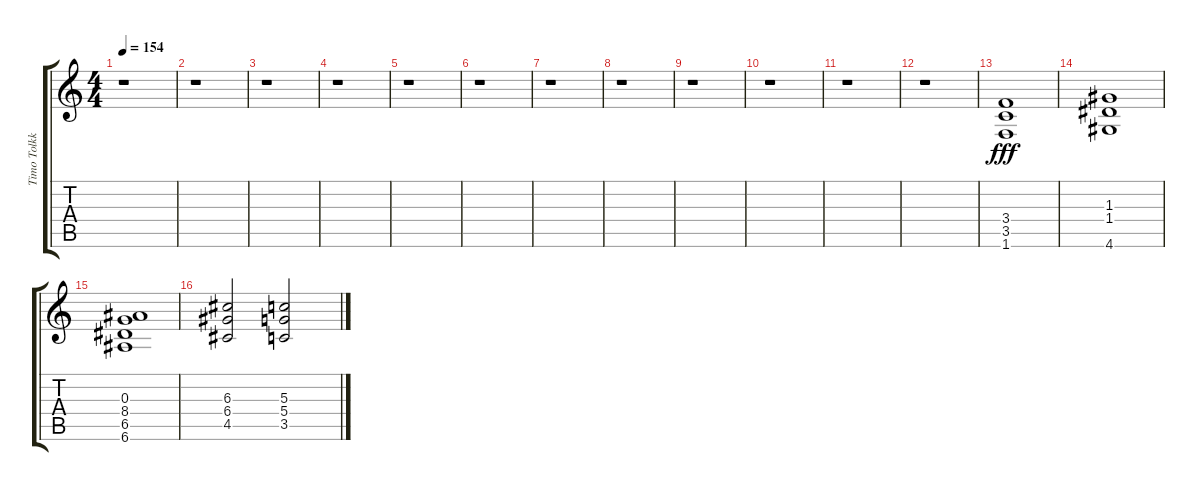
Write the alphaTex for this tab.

\track ("Timo Tolkki" "Timo Tolkk") {instrument overdrivenguitar}
\staff {score tabs}
\tuning (E4 B3 G3 D3 A2 E2) {hide}
\ts (4 4)
\tempo 154
\clef g2
\ks c
r.1{dy fff} |
r.1 |
r.1 |
r.1 |
r.1 |
r.1 |
r.1 |
r.1 |
r.1 |
r.1 |
r.1 |
r.1 |
(3.4 3.5 1.6).1 |
(1.3 1.4 4.6).1 |
(0.3 8.4 6.5 6.6).1 |
(6.3 6.4 4.5).2 (5.3 5.4 3.5).2
